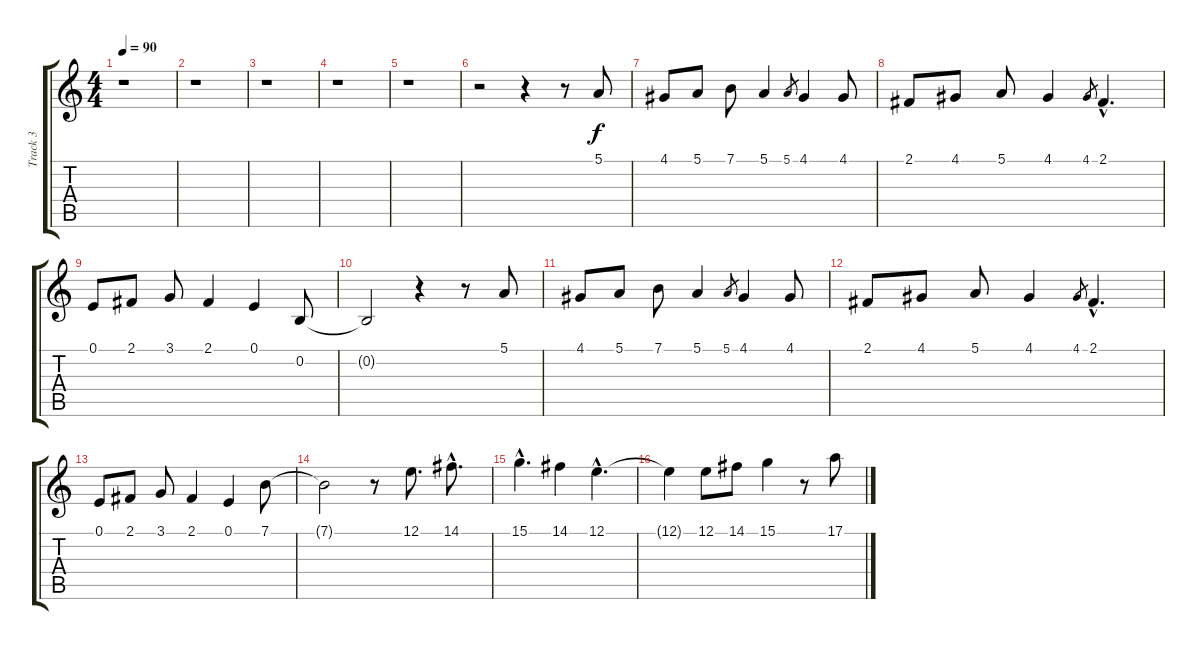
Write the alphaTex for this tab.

\track ("Track 3" "Track 3") {instrument drawbarorgan}
\staff {score tabs}
\tuning (E4 B3 G3 D3 A2 E2) {hide}
\ts (4 4)
\tempo 90
\clef g2
\ks c
r.1{dy f instrument drawbarorgan} |
r.1 |
r.1 |
r.1 |
r.1 |
r.2 r.4 r.8 5.1.8 |
4.1.8 5.1.8 7.1.8 5.1.4 5.1.8{gr} 4.1.4 4.1.8 |
2.1.8 4.1.8 5.1.8 4.1.4 4.1.8{gr} 2.1{hac}.4{d} |
0.1.8 2.1.8 3.1.8 2.1.4 0.1.4 0.2.8 |
0.2{t}.2 r.4 r.8 5.1.8 |
4.1.8 5.1.8 7.1.8 5.1.4 5.1.8{gr} 4.1.4 4.1.8 |
2.1.8 4.1.8 5.1.8 4.1.4 4.1.8{gr} 2.1{hac}.4{d} |
0.1.8 2.1.8 3.1.8 2.1.4 0.1.4 7.1.8 |
7.1{t}.2 r.8 12.1.8{d} 14.1{hac}.8{d} |
15.1{hac}.4{d} 14.1.4 12.1{hac}.4{d} |
12.1{t}.4 12.1.8 14.1.8 15.1.4 r.8 17.1.8
